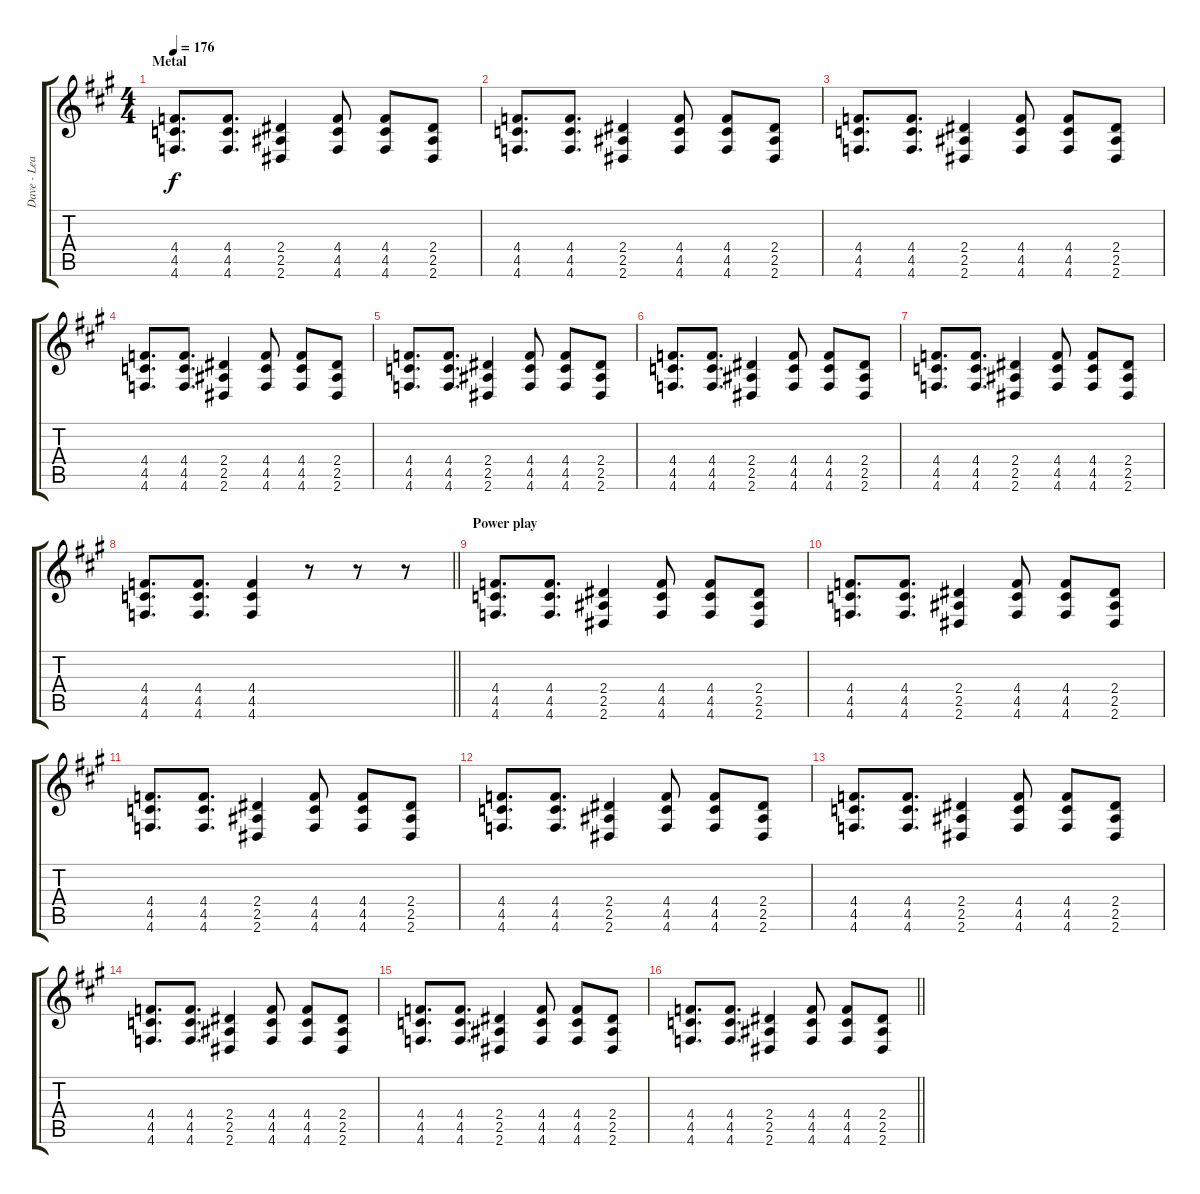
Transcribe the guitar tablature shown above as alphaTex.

\track ("Dave - Lead Guitar" "Dave - Lea") {mute instrument distortionguitar}
\staff {score tabs}
\tuning (Eb4 Bb3 Gb3 Db3 Ab2 Db2) {hide}
\ts (4 4)
\section ("" "Metal")
\tempo 176
\clef g2
\ks a
(4.4 4.5 4.6).8{d dy f} (4.4 4.5 4.6).8{d} (2.4 2.5 2.6).4 (4.4 4.5 4.6).8 (4.4 4.5 4.6).8 (2.4 2.5 2.6).8 |
(4.4 4.5 4.6).8{d} (4.4 4.5 4.6).8{d} (2.4 2.5 2.6).4 (4.4 4.5 4.6).8 (4.4 4.5 4.6).8 (2.4 2.5 2.6).8 |
(4.4 4.5 4.6).8{d} (4.4 4.5 4.6).8{d} (2.4 2.5 2.6).4 (4.4 4.5 4.6).8 (4.4 4.5 4.6).8 (2.4 2.5 2.6).8 |
(4.4 4.5 4.6).8{d} (4.4 4.5 4.6).8{d} (2.4 2.5 2.6).4 (4.4 4.5 4.6).8 (4.4 4.5 4.6).8 (2.4 2.5 2.6).8 |
(4.4 4.5 4.6).8{d} (4.4 4.5 4.6).8{d} (2.4 2.5 2.6).4 (4.4 4.5 4.6).8 (4.4 4.5 4.6).8 (2.4 2.5 2.6).8 |
(4.4 4.5 4.6).8{d} (4.4 4.5 4.6).8{d} (2.4 2.5 2.6).4 (4.4 4.5 4.6).8 (4.4 4.5 4.6).8 (2.4 2.5 2.6).8 |
(4.4 4.5 4.6).8{d} (4.4 4.5 4.6).8{d} (2.4 2.5 2.6).4 (4.4 4.5 4.6).8 (4.4 4.5 4.6).8 (2.4 2.5 2.6).8 |
\barLineRight lightlight
(4.4 4.5 4.6).8{d} (4.4 4.5 4.6).8{d} (4.4 4.5 4.6).4 r.8 r.8 r.8 |
\section ("" "Power play")
(4.4 4.5 4.6).8{d} (4.4 4.5 4.6).8{d} (2.4 2.5 2.6).4 (4.4 4.5 4.6).8 (4.4 4.5 4.6).8 (2.4 2.5 2.6).8 |
(4.4 4.5 4.6).8{d} (4.4 4.5 4.6).8{d} (2.4 2.5 2.6).4 (4.4 4.5 4.6).8 (4.4 4.5 4.6).8 (2.4 2.5 2.6).8 |
(4.4 4.5 4.6).8{d} (4.4 4.5 4.6).8{d} (2.4 2.5 2.6).4 (4.4 4.5 4.6).8 (4.4 4.5 4.6).8 (2.4 2.5 2.6).8 |
(4.4 4.5 4.6).8{d} (4.4 4.5 4.6).8{d} (2.4 2.5 2.6).4 (4.4 4.5 4.6).8 (4.4 4.5 4.6).8 (2.4 2.5 2.6).8 |
(4.4 4.5 4.6).8{d} (4.4 4.5 4.6).8{d} (2.4 2.5 2.6).4 (4.4 4.5 4.6).8 (4.4 4.5 4.6).8 (2.4 2.5 2.6).8 |
(4.4 4.5 4.6).8{d} (4.4 4.5 4.6).8{d} (2.4 2.5 2.6).4 (4.4 4.5 4.6).8 (4.4 4.5 4.6).8 (2.4 2.5 2.6).8 |
(4.4 4.5 4.6).8{d} (4.4 4.5 4.6).8{d} (2.4 2.5 2.6).4 (4.4 4.5 4.6).8 (4.4 4.5 4.6).8 (2.4 2.5 2.6).8 |
\barLineRight lightlight
(4.4 4.5 4.6).8{d} (4.4 4.5 4.6).8{d} (2.4 2.5 2.6).4 (4.4 4.5 4.6).8 (4.4 4.5 4.6).8 (2.4 2.5 2.6).8
